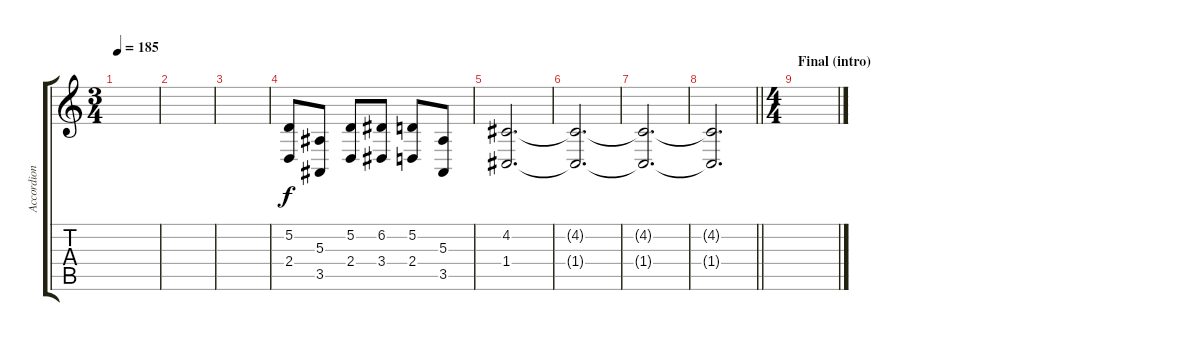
\track ("Accordion" "Accordion") {instrument accordion}
\staff {score tabs}
\tuning (D4 A3 F3 C3 G2 D2) {hide}
\ts (3 4)
\tempo 185
\clef g2
\ks c
|
|
|
(5.2 2.4).8 (5.3 3.5).8 (5.2 2.4).8 (6.2 3.4).8 (5.2 2.4).8 (5.3 3.5).8 |
(4.2 1.4).2{d} |
(4.2{t} 1.4{t}).2{d volume 4} |
(4.2{t} 1.4{t}).2{d} |
\barLineRight lightlight
(4.2{t} 1.4{t}).2{d} |
\ts (4 4)
\section ("" "Final (intro)")
